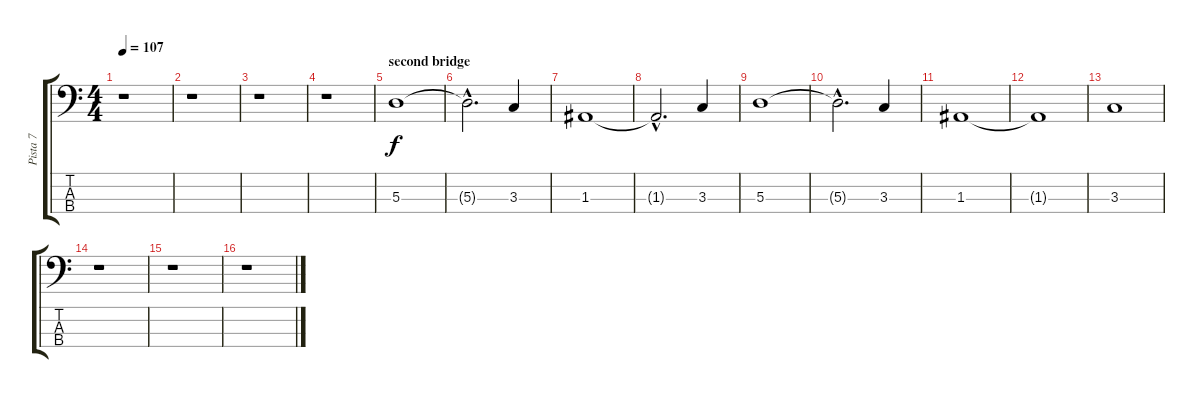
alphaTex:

\track ("Pista 7" "Pista 7") {instrument electricbassfinger}
\staff {score tabs}
\tuning (G2 D2 A1 E1) {hide}
\ts (4 4)
\tempo 107
\clef f4
\ks c
r.1{dy f} |
r.1 |
r.1 |
r.1 |
\section ("" "second bridge")
5.3.1 |
5.3{hac t}.2{d} 3.3.4 |
1.3.1 |
1.3{hac t}.2{d} 3.3.4 |
5.3.1 |
5.3{hac t}.2{d} 3.3.4 |
1.3.1 |
1.3{t}.1 |
3.3.1 |
r.1 |
r.1 |
r.1
